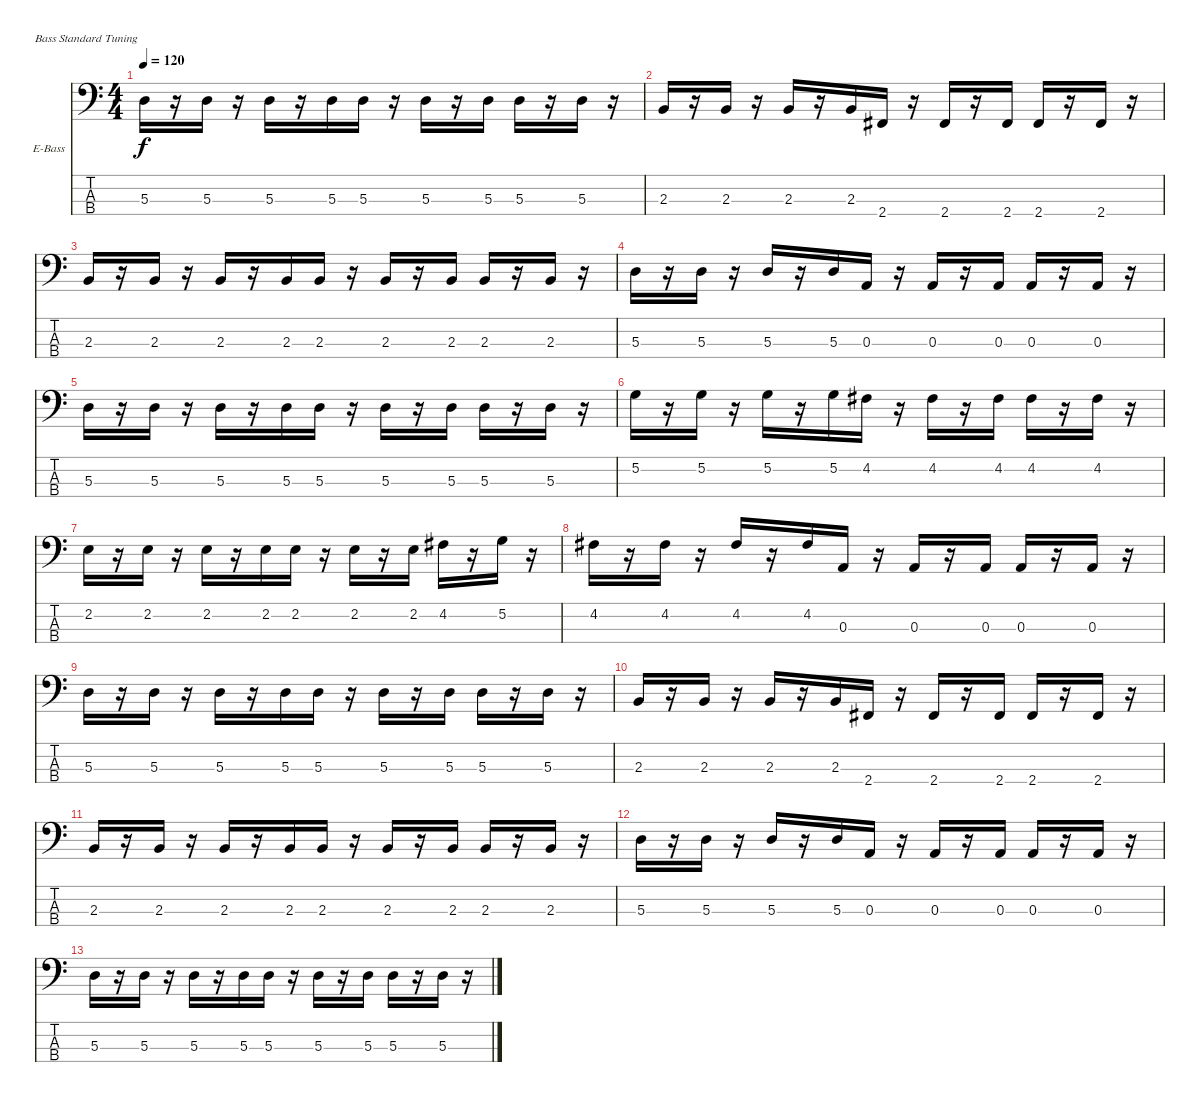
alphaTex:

\defaultSystemsLayout 4
\bracketExtendMode nobrackets
\firstSystemTrackNameOrientation horizontal
\otherSystemsTrackNameOrientation horizontal
\track ("Electric Bass" "E-Bass") {instrument electricbassfinger}
\staff {score tabs}
\tuning (G2 D2 A1 E1)
\ts (4 4)
\tempo 120
\clef f4
\ks c
5.3.16{dy f} r.16 5.3.16 r.16 5.3.16 r.16 5.3.16 5.3.16 r.16 5.3.16 r.16 5.3.16 5.3.16 r.16 5.3.16 r.16 |
2.3.16 r.16 2.3.16 r.16 2.3.16 r.16 2.3.16 2.4.16 r.16 2.4.16 r.16 2.4.16 2.4.16 r.16 2.4.16 r.16 |
2.3.16 r.16 2.3.16 r.16 2.3.16 r.16 2.3.16 2.3.16 r.16 2.3.16 r.16 2.3.16 2.3.16 r.16 2.3.16 r.16 |
5.3.16 r.16 5.3.16 r.16 5.3.16 r.16 5.3.16 0.3.16 r.16 0.3.16 r.16 0.3.16 0.3.16 r.16 0.3.16 r.16 |
5.3.16 r.16 5.3.16 r.16 5.3.16 r.16 5.3.16 5.3.16 r.16 5.3.16 r.16 5.3.16 5.3.16 r.16 5.3.16 r.16 |
5.2.16 r.16 5.2.16 r.16 5.2.16 r.16 5.2.16 4.2.16 r.16 4.2.16 r.16 4.2.16 4.2.16 r.16 4.2.16 r.16 |
2.2.16 r.16 2.2.16 r.16 2.2.16 r.16 2.2.16 2.2.16 r.16 2.2.16 r.16 2.2.16 4.2.16 r.16 5.2.16 r.16 |
4.2.16 r.16 4.2.16 r.16 4.2.16 r.16 4.2.16 0.3.16 r.16 0.3.16 r.16 0.3.16 0.3.16 r.16 0.3.16 r.16 |
5.3.16 r.16 5.3.16 r.16 5.3.16 r.16 5.3.16 5.3.16 r.16 5.3.16 r.16 5.3.16 5.3.16 r.16 5.3.16 r.16 |
2.3.16 r.16 2.3.16 r.16 2.3.16 r.16 2.3.16 2.4.16 r.16 2.4.16 r.16 2.4.16 2.4.16 r.16 2.4.16 r.16 |
2.3.16 r.16 2.3.16 r.16 2.3.16 r.16 2.3.16 2.3.16 r.16 2.3.16 r.16 2.3.16 2.3.16 r.16 2.3.16 r.16 |
5.3.16 r.16 5.3.16 r.16 5.3.16 r.16 5.3.16 0.3.16 r.16 0.3.16 r.16 0.3.16 0.3.16 r.16 0.3.16 r.16 |
5.3.16 r.16 5.3.16 r.16 5.3.16 r.16 5.3.16 5.3.16 r.16 5.3.16 r.16 5.3.16 5.3.16 r.16 5.3.16 r.16
